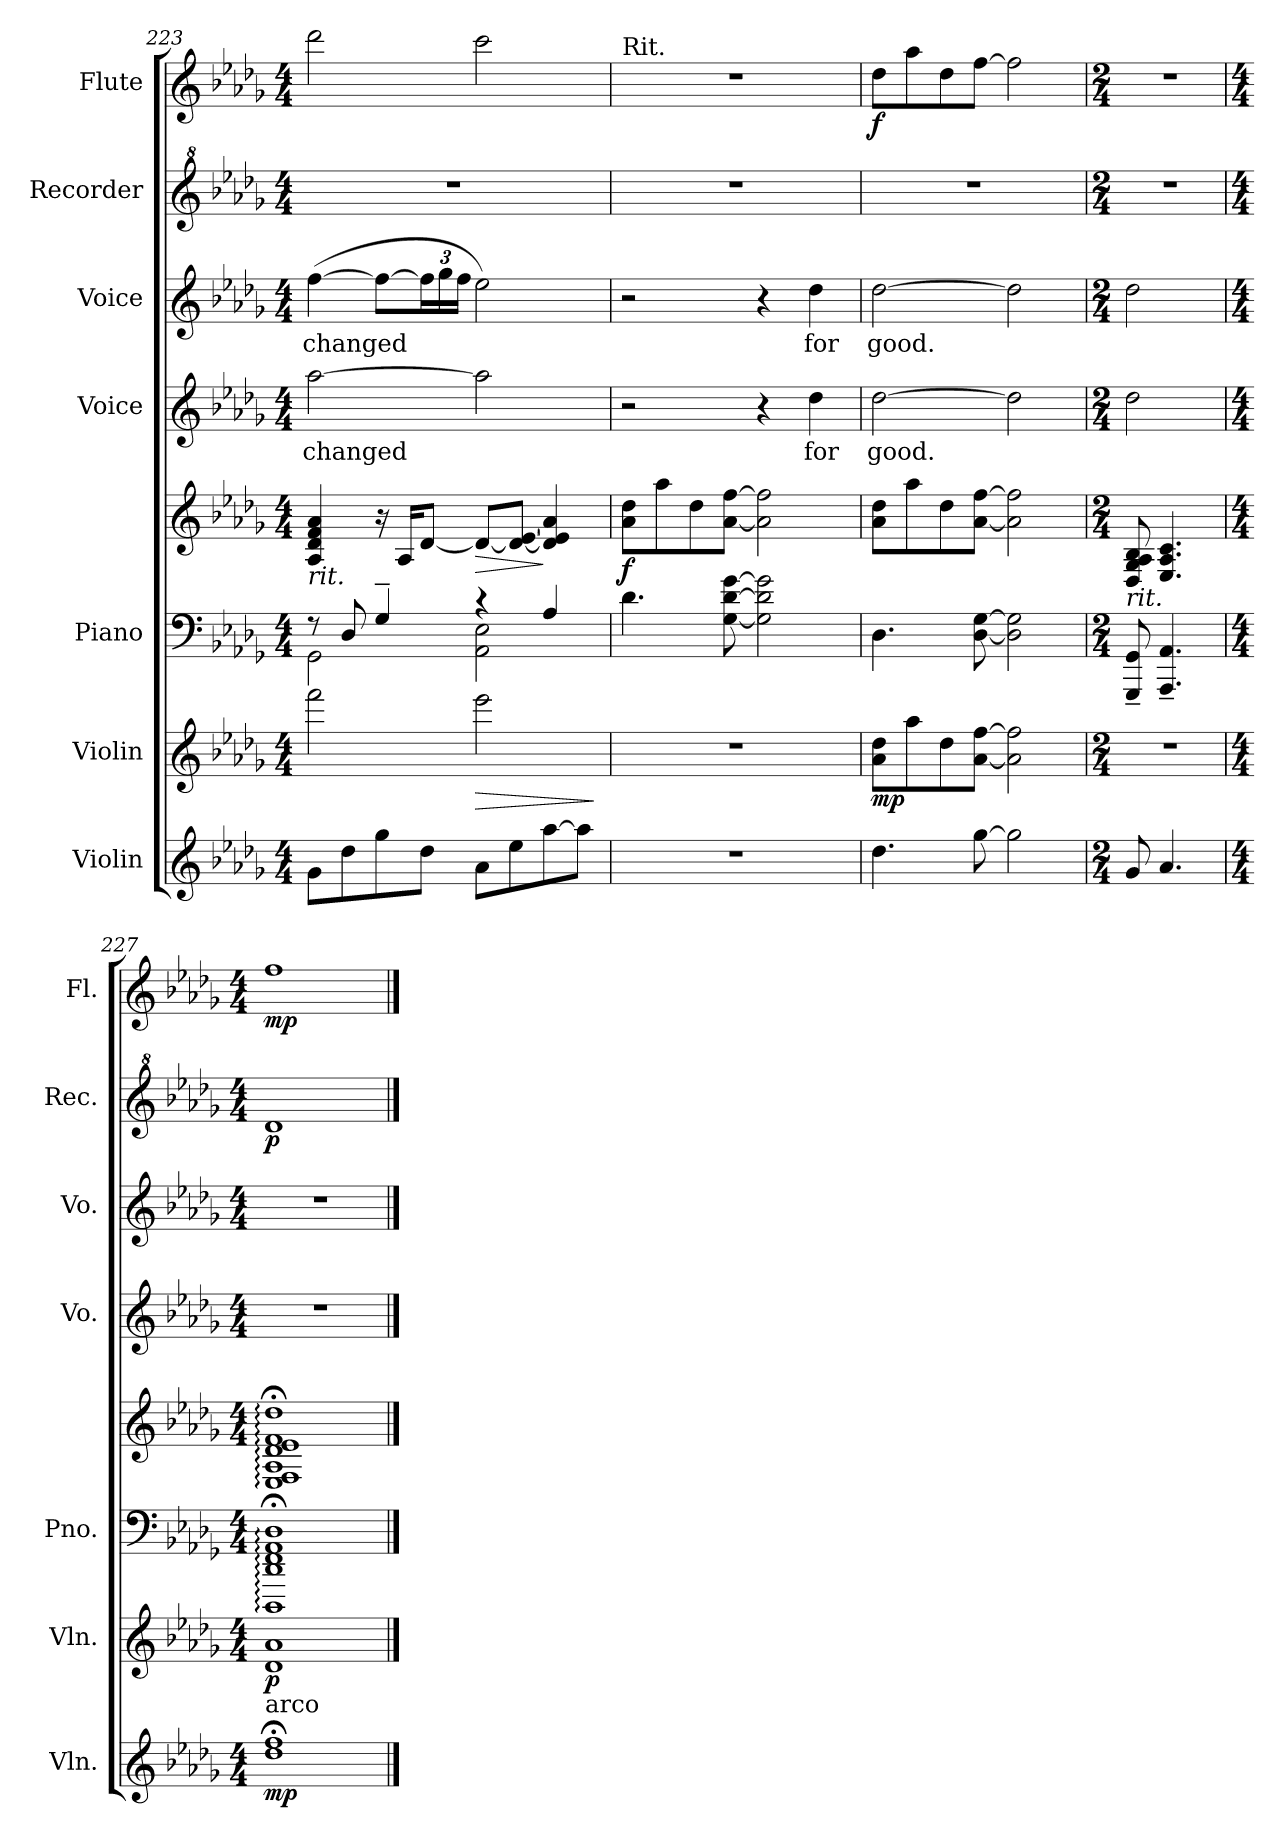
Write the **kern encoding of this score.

**kern	**dynam	**kern	**dynam	**kern	**kern	**dynam	**kern	**text	**kern	**text	**kern	**dynam	**kern	**dynam
*part7	*part7	*part6	*part6	*part5	*part5	*part5	*part4	*part4	*part3	*part3	*part2	*part2	*part1	*part1
*staff8	*staff8	*staff7	*staff7	*staff6	*staff5	*staff5/6	*staff4	*staff4	*staff3	*staff3	*staff2	*staff2	*staff1	*staff1
*I"Violin	*	*I"Violin	*	*I"Piano	*	*	*I"Voice	*	*I"Voice	*	*I"Recorder	*	*I"Flute	*
*I'Vln.	*	*I'Vln.	*	*I'Pno.	*	*	*I'Vo.	*	*I'Vo.	*	*I'Rec.	*	*I'Fl.	*
!!LO:PB:g=z
*clefG2	*	*clefG2	*	*clefF4	*clefG2	*	*clefG2	*	*clefG2	*	*clefG^2	*	*clefG2	*
*k[b-e-a-d-g-]	*	*k[b-e-a-d-g-]	*	*k[b-e-a-d-g-]	*k[b-e-a-d-g-]	*	*k[b-e-a-d-g-]	*	*k[b-e-a-d-g-]	*	*k[b-e-a-d-g-]	*	*k[b-e-a-d-g-]	*
*M4/4	*	*M4/4	*	*M4/4	*M4/4	*	*M4/4	*	*M4/4	*	*M4/4	*	*M4/4	*
=223	=223	=223	=223	=223	=223	=223	=223	=223	=223	=223	=223	=223	=223	=223
*	*	*	*	*^	*	*	*	*	*	*	*	*	*	*
!	!	!	!	!	!	!LO:TX:b:i:t=rit.	!	!	!	!	!	!	!	!	!
8g-\L	.	2fff\	.	8r	2GG-\	4A-/ 4d-/ 4f/ 4a-/	.	[2aa-\	changed	(>[4ff\	changed	1r	.	2ddd-\	.
8dd-\	.	.	.	8D-/	.	.	.	.	.	.	.	.	.	.	.
8gg-\	.	.	.	4G-~/	.	16r	.	.	.	8ff\L_	.	.	.	.	.
.	.	.	.	.	.	16A-/KL	.	.	.	.	.	.	.	.	.
*	*	*	*	*	*	*	*	*	*	*Xbrackettup	*	*	*	*	*
8dd-\J	.	.	.	.	.	[8d-/J	.	.	.	24ff\L]	.	.	.	.	.
.	.	.	.	.	.	.	.	.	.	24gg-\	.	.	.	.	.
.	.	.	.	.	.	.	.	.	.	24ff\JJ	.	.	.	.	.
!	!	!	!LO:HP:b	!	!	!	!LO:HP:b	!	!	!	!	!	!	!	!
8a-\L	.	2eee-\	>	4r	2AA-\ 2E-\	8d-/L_	>	2aa-\]	.	2ee-\)	.	.	.	2ccc\	.
8ee-\	.	.	.	.	.	8d-/_ [8e-/J	.	.	.	.	.	.	.	.	.
[8aa-\	.	.	.	4A-/	.	4d-/] 4e-/] 4a-/	]	.	.	.	.	.	.	.	.
8aa-\J]	.	.	.	.	.	.	.	.	.	.	.	.	.	.	.
*	*	*	*	*v	*v	*	*	*	*	*	*	*	*	*	*
.	.	.	]	.	.	.	.	.	.	.	.	.	.	.
=224	=224	=224	=224	=224	=224	=224	=224	=224	=224	=224	=224	=224	=224	=224
!	!	!	!	!	!	!	!	!	!	!	!	!	!LO:TX:a:t=Rit.	!
!	!	!	!	!	!	!LO:DY:b	!	!	!	!	!	!	!	!
1r	.	1r	.	4.d-\	8a-\ 8dd-\L	f	2r	.	2r	.	1r	.	1r	.
.	.	.	.	.	8aa-\	.	.	.	.	.	.	.	.	.
.	.	.	.	.	8dd-\	.	.	.	.	.	.	.	.	.
.	.	.	.	[8G-\ [8d-\ [8g-\	[8a-\ [8ff\J	.	.	.	.	.	.	.	.	.
.	.	.	.	2G-\] 2d-\] 2g-\]	2a-\] 2ff\]	.	4r	.	4r	.	.	.	.	.
.	.	.	.	.	.	.	4dd-\	for	4dd-\	for	.	.	.	.
=225	=225	=225	=225	=225	=225	=225	=225	=225	=225	=225	=225	=225	=225	=225
!	!LO:DY:b	!	!	!	!	!	!	!	!	!	!	!	!	!
!	!LO:DY:n=1:b	!	!LO:DY:b	!	!	!	!	!	!	!	!	!	!	!LO:DY:b
4.dd-\	mp mp	8a-\ 8dd-\L	mp	4.D-\	8a-\ 8dd-\L	.	[2dd-\	good.	[2dd-\	good.	1r	.	8dd-\L	f
.	.	8aa-\	.	.	8aa-\	.	.	.	.	.	.	.	8aa-\	.
.	.	8dd-\	.	.	8dd-\	.	.	.	.	.	.	.	8dd-\	.
[8gg-\	.	[8a-\ [8ff\J	.	[8D-\ [8G-\	[8a-\ [8ff\J	.	.	.	.	.	.	.	[8ff\J	.
2gg-\]	.	2a-\] 2ff\]	.	2D-\] 2G-\]	2a-\] 2ff\]	.	2dd-\]	.	2dd-\]	.	.	.	2ff\]	.
=226	=226	=226	=226	=226	=226	=226	=226	=226	=226	=226	=226	=226	=226	=226
*M2/4	*	*M2/4	*	*M2/4	*M2/4	*	*M2/4	*	*M2/4	*	*M2/4	*	*M2/4	*
!	!	!	!	!	!LO:TX:b:i:t=rit.	!	!	!	!	!	!	!	!	!
8g-/	.	2r	.	8GGG-/~ 8GG-/~	8D-/ 8G-/ 8A-/ 8B-/	.	2dd-\	.	2dd-\	.	2r	.	2r	.
4.a-/	.	.	.	4.AAA-/~ 4.AA-/~	4.E-/ 4.A-/ 4.c/	.	.	.	.	.	.	.	.	.
!!LO:PB:g=z
=227	=227	=227	=227	=227	=227	=227	=227	=227	=227	=227	=227	=227	=227	=227
*M4/4	*	*M4/4	*	*M4/4	*M4/4	*	*M4/4	*	*M4/4	*	*M4/4	*	*M4/4	*
!LO:TX:a:t=arco	!	!	!	!	!	!	!	!	!	!	!	!	!	!
!	!LO:DY:b	!	!LO:DY:b	!	!	!	!	!	!	!	!	!LO:DY:b	!	!LO:DY:b
1dd-;< 1ff;<	mp	1d- 1a-	p	1DDD-;<: 1DD-;<: 1FF;<: 1AA-;<: 1D-;<:	1E-;<: 1F;<: 1A-;<: 1d-;<: 1e-;<: 1f;<: 1dd-;<:	.	1r	.	1r	.	1dd-	p	1ff	mp
==	==	==	==	==	==	==	==	==	==	==	==	==	==	==
*-	*-	*-	*-	*-	*-	*-	*-	*-	*-	*-	*-	*-	*-	*-
